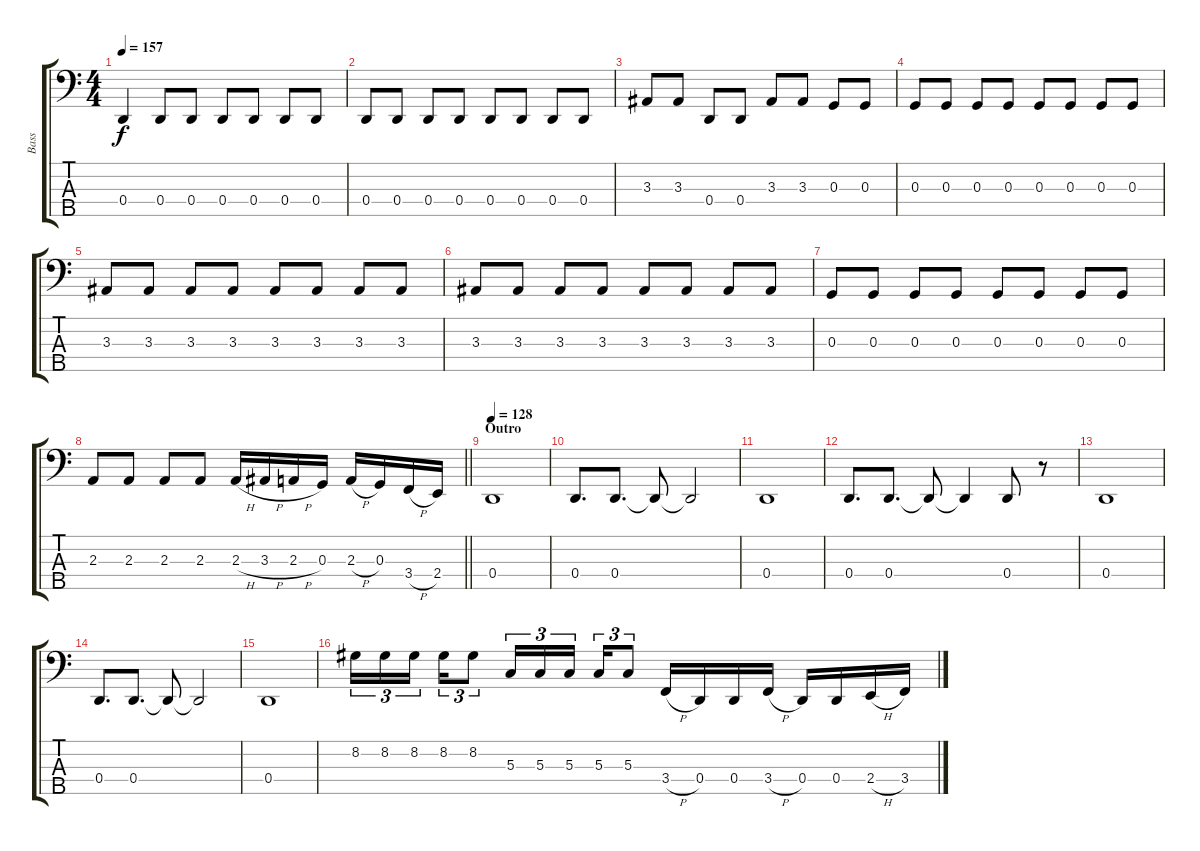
\track ("Bass" "Bass") {instrument electricbasspick}
\staff {score tabs}
\tuning (F2 C2 G1 D1 A0) {hide}
\ts (4 4)
\tempo 157
\clef f4
\ks c
0.4.4{dy f} 0.4.8 0.4.8 0.4.8 0.4.8 0.4.8 0.4.8 |
0.4.8 0.4.8 0.4.8 0.4.8 0.4.8 0.4.8 0.4.8 0.4.8 |
3.3.8 3.3.8 0.4.8 0.4.8 3.3.8 3.3.8 0.3.8 0.3.8 |
0.3.8 0.3.8 0.3.8 0.3.8 0.3.8 0.3.8 0.3.8 0.3.8 |
3.3.8 3.3.8 3.3.8 3.3.8 3.3.8 3.3.8 3.3.8 3.3.8 |
3.3.8 3.3.8 3.3.8 3.3.8 3.3.8 3.3.8 3.3.8 3.3.8 |
0.3.8 0.3.8 0.3.8 0.3.8 0.3.8 0.3.8 0.3.8 0.3.8 |
\barLineRight lightlight
2.3.8 2.3.8 2.3.8 2.3.8 2.3{h}.16 3.3{h}.16 2.3{h}.16 0.3.16 2.3{h}.16 0.3.16 3.4{h}.16 2.4.16 |
\section ("" "Outro")
\tempo 128
0.4.1 |
0.4.8{d} 0.4.8{d} 0.4{t}.8 0.4{t}.2 |
0.4.1 |
0.4.8{d} 0.4.8{d} 0.4{t}.8 0.4{t}.4 0.4.8 r.8 |
0.4.1 |
0.4.8{d} 0.4.8{d} 0.4{t}.8 0.4{t}.2 |
0.4.1 |
8.2.16{tu (3 2)} 8.2.16{tu (3 2)} 8.2.16{tu (3 2) beam splitsecondary} 8.2.16{tu (3 2)} 8.2.8{tu (3 2)} 5.3.16{tu (3 2)} 5.3.16{tu (3 2)} 5.3.16{tu (3 2) beam splitsecondary} 5.3.16{tu (3 2)} 5.3.8{tu (3 2)} 3.4{h}.16 0.4.16 0.4.16 3.4{h}.16 0.4.16 0.4.16 2.4{h}.16 3.4.16
